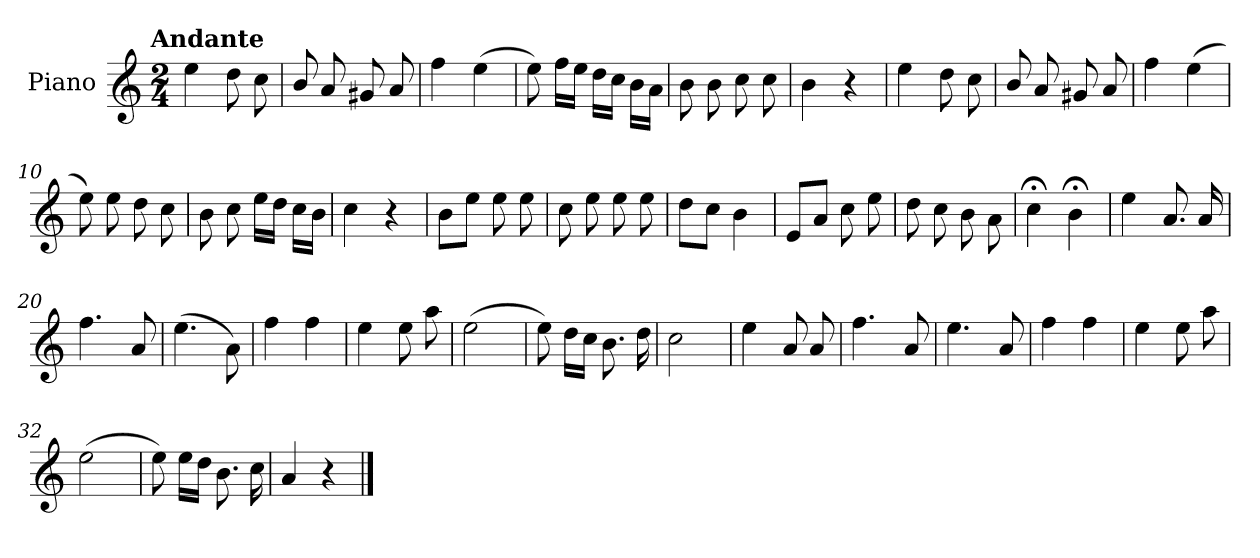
**kern
*part1
*staff1
*I"Piano
*I'Pno.
*clefG2
*k[]
!!LO:TX:omd:t=Andante
*M2/4
*MM92
=1
4ee\
8dd\
8cc\
=2
8b/
8a/
8g#X/
8a/
=3
4ff\
(>4ee\
=4
8ee\)
16ff\LL
16ee\JJ
16dd\LL
16cc\JJ
16b\LL
16a\JJ
!!LO:LB:g=z
=5
8b\
8b\
8cc\
8cc\
=6
4b\
4r
=7
4ee\
8dd\
8cc\
=8
8b/
8a/
8g#X/
8a/
=9
4ff\
(>4ee\
!!LO:LB:g=z
=10
8ee\)
8ee\
8dd\
8cc\
=11
8b\
8cc\
16ee\LL
16dd\JJ
16cc\LL
16b\JJ
=12
4cc\
4r
=13
8b\L
8ee\J
8ee\
8ee\
=14
8cc\
8ee\
8ee\
8ee\
!!LO:LB:g=z
=15
8dd\L
8cc\J
4b\
=16
8e/L
8a/J
8cc\
8ee\
=17
8dd\
8cc\
8b\
8a\
=18
4cc;<\
4b;<\
=19
4ee\
8.a/
16a/
=20
4.ff\
8a/
!!LO:LB:g=z
=21
(>4.ee\
8a\)
=22
4ff\
4ff\
=23
4ee\
8ee\
8aa\
=24
(>2ee\
=25
8ee\)
16dd\LL
16cc\JJ
8.b\
16dd\
=26
2cc\
=27
4ee\
8a/
8a/
=28
4.ff\
8a/
!!LO:LB:g=z
=29
4.ee\
8a/
=30
4ff\
4ff\
=31
4ee\
8ee\
8aa\
=32
(>2ee\
=33
8ee\)
16ee\LL
16dd\JJ
8.b\
16cc\
=34
4a/
4r
==
*-
